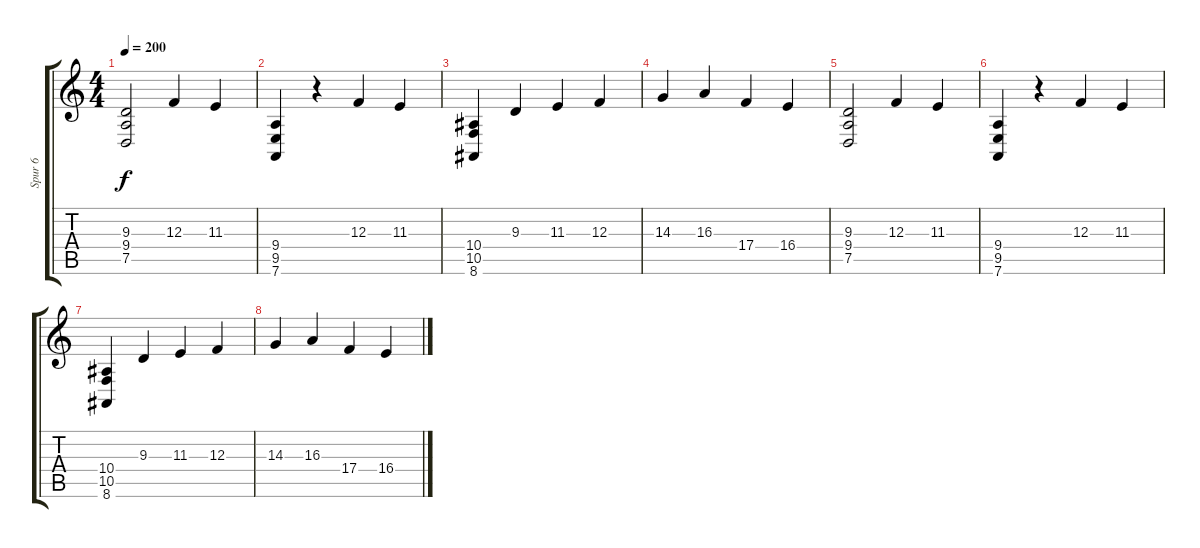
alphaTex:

\track ("Spur 6" "Spur 6") {instrument choiraahs}
\staff {score tabs}
\tuning (D4 A3 F3 C3 G2 D2) {hide}
\ts (4 4)
\tempo 200
\clef g2
\ks c
(9.3 9.4 7.5).2{dy f} 12.3.4 11.3.4 |
(9.4 9.5 7.6).4 r.4 12.3.4 11.3.4 |
(10.4 10.5 8.6).4 9.3.4 11.3.4 12.3.4 |
14.3.4 16.3.4 17.4.4 16.4.4 |
(9.3 9.4 7.5).2 12.3.4 11.3.4 |
(9.4 9.5 7.6).4 r.4 12.3.4 11.3.4 |
(10.4 10.5 8.6).4 9.3.4 11.3.4 12.3.4 |
14.3.4 16.3.4 17.4.4 16.4.4
